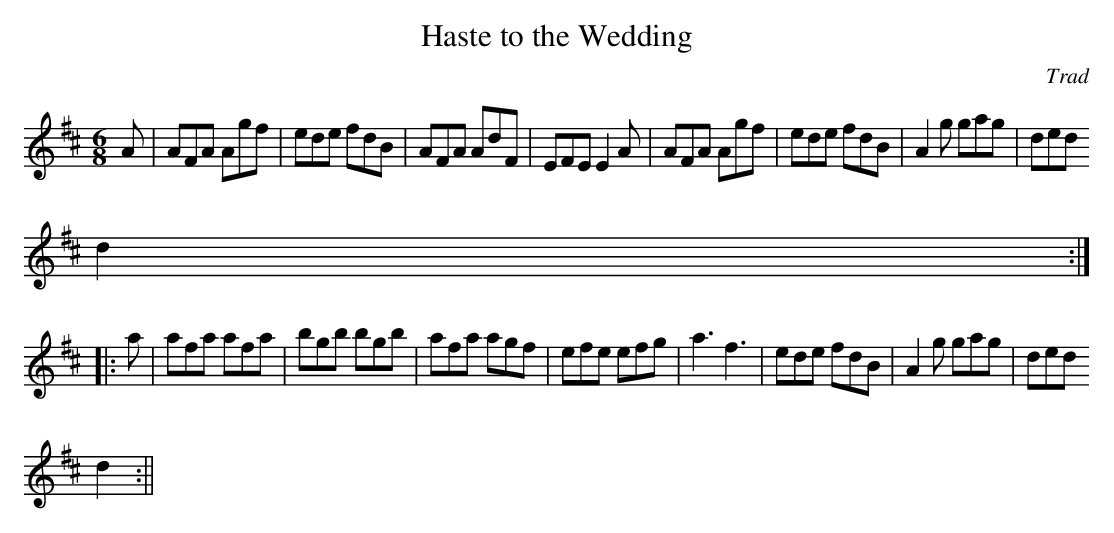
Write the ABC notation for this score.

X:1
T:Haste to the Wedding
C:Trad
M:6/8
K:D
L:1/8
A | AFA Agf | ede fdB| AFA AdF| EFE E2 A| AFA Agf| ede fdB| A2 g gag|ded
 d2 :|
|:a | afa afa | bgb bgb| afa agf| efe efg| a3 f3 |ede fdB| A2 g gag| ded
 d2 :||
